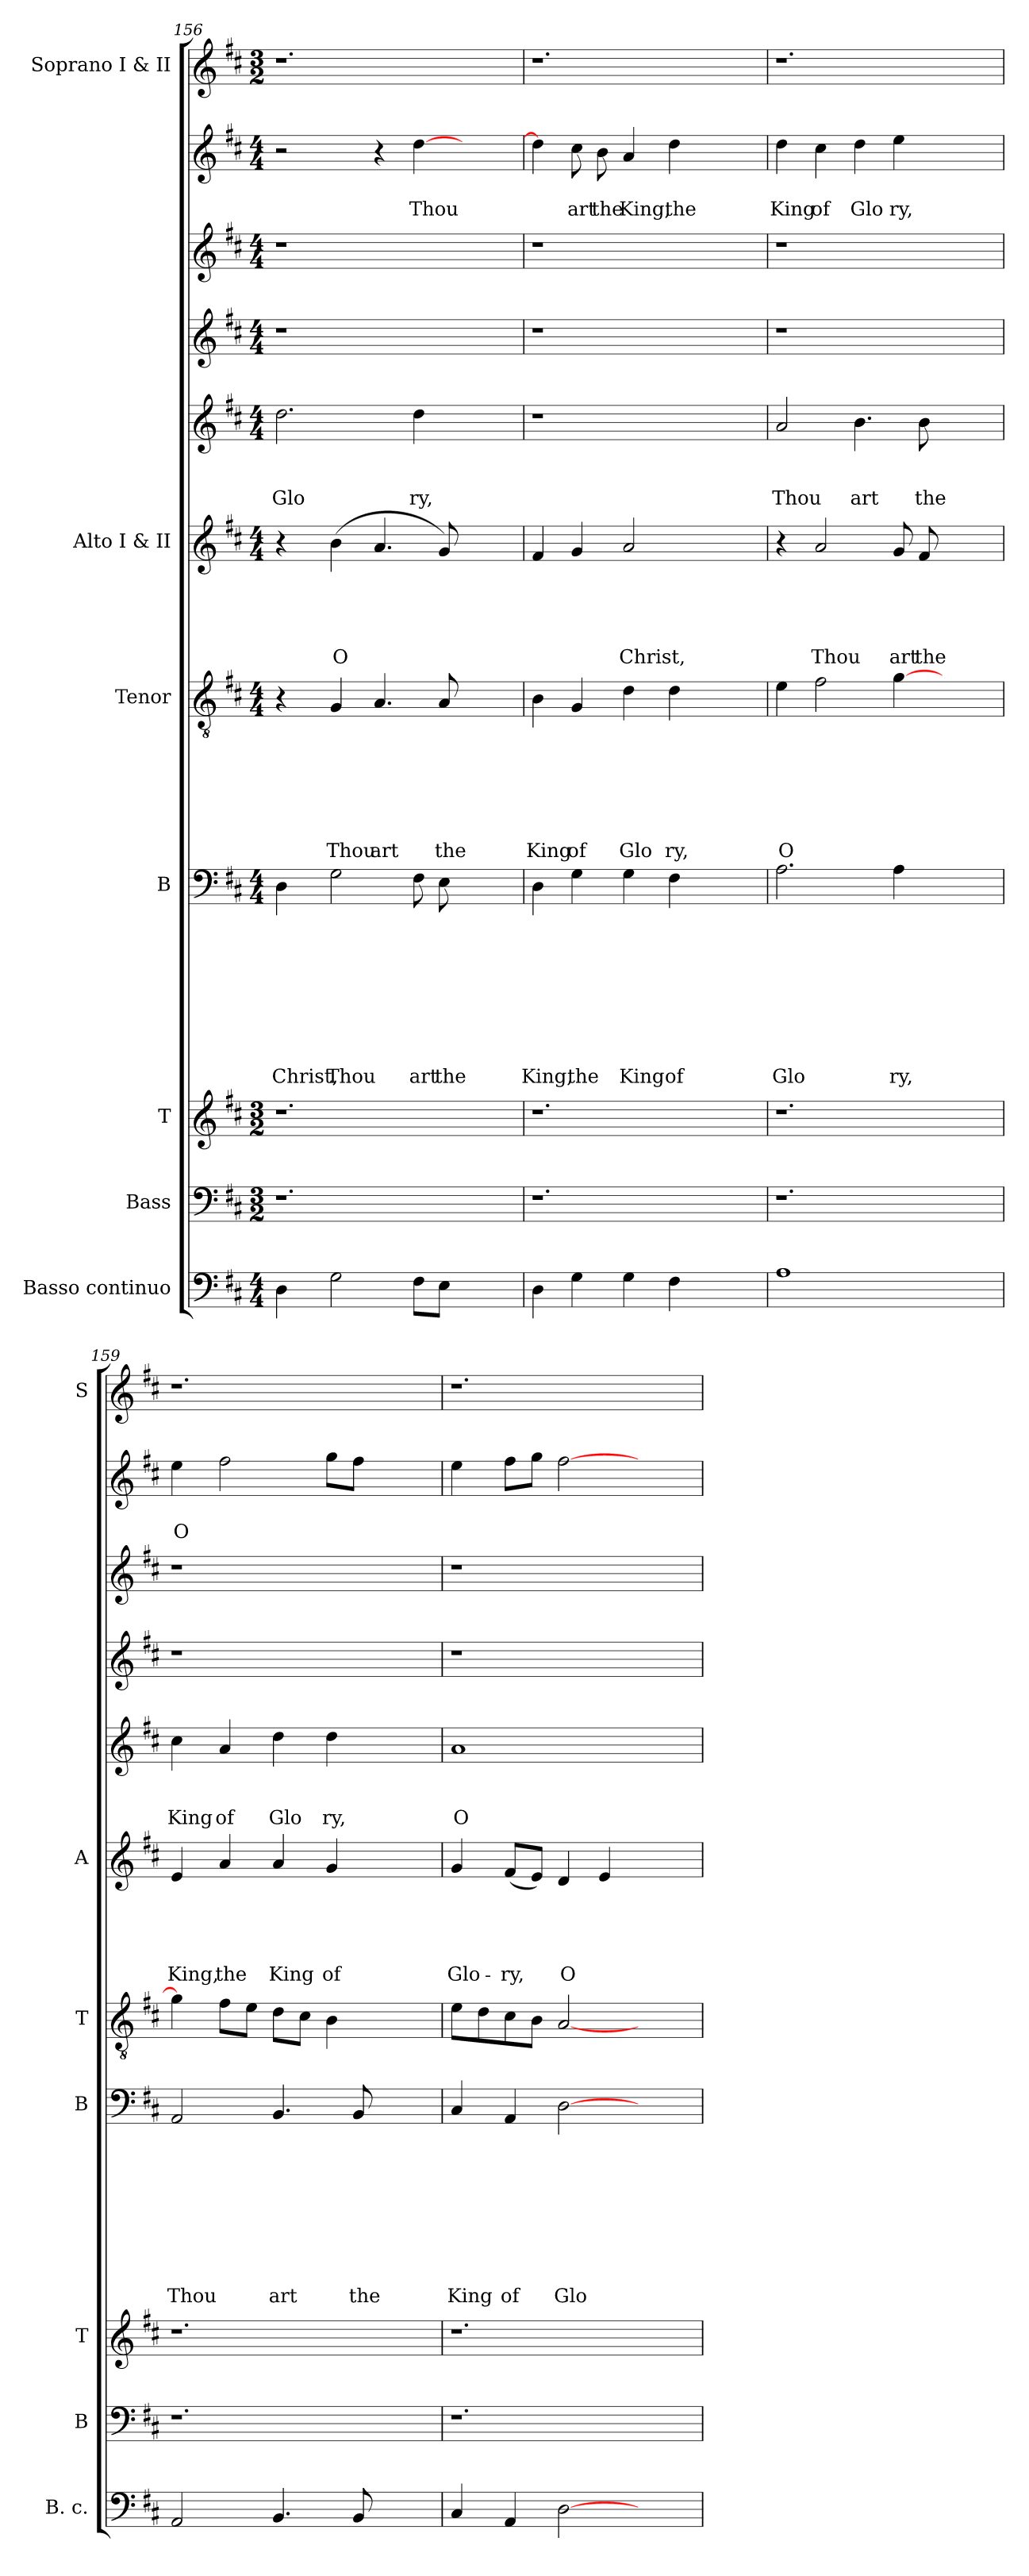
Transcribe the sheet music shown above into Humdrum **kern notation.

**kern	**kern	**kern	**kern	**text	**text	**text	**text	**text	**text	**text	**text	**text	**kern	**text	**text	**text	**text	**text	**text	**text	**kern	**text	**text	**text	**text	**text	**kern	**text	**text	**text	**kern	**kern	**kern	**text	**text	**kern
*part11	*part10	*part9	*part8	*part8	*part8	*part8	*part8	*part8	*part8	*part8	*part8	*part8	*part7	*part7	*part7	*part7	*part7	*part7	*part7	*part7	*part6	*part6	*part6	*part6	*part6	*part6	*part5	*part5	*part5	*part5	*part4	*part3	*part2	*part2	*part2	*part1
*staff11	*staff10	*staff9	*staff8	*staff8	*staff8	*staff8	*staff8	*staff8	*staff8	*staff8	*staff8	*staff8	*staff7	*staff7	*staff7	*staff7	*staff7	*staff7	*staff7	*staff7	*staff6	*staff6	*staff6	*staff6	*staff6	*staff6	*staff5	*staff5	*staff5	*staff5	*staff4	*staff3	*staff2	*staff2	*staff2	*staff1
*I"Basso continuo	*I"Bass	*I"T	*I"B	*	*	*	*	*	*	*	*	*	*I"Tenor	*	*	*	*	*	*	*	*I"Alto I & II	*	*	*	*	*	*	*	*	*	*	*	*	*	*	*I"Soprano I & II
*I'B. c.	*I'B	*I'T	*I'B	*	*	*	*	*	*	*	*	*	*I'T	*	*	*	*	*	*	*	*I'A	*	*	*	*	*	*	*	*	*	*	*	*	*	*	*I'S
*clefF4	*clefF4	*clefG2	*clefF4	*	*	*	*	*	*	*	*	*	*clefGv2	*	*	*	*	*	*	*	*clefG2	*	*	*	*	*	*clefG2	*	*	*	*clefG2	*clefG2	*clefG2	*	*	*clefG2
*ITrd7c12	*	*	*	*	*	*	*	*	*	*	*	*	*	*	*	*	*	*	*	*	*	*	*	*	*	*	*	*	*	*	*	*	*	*	*	*
*k[f#c#]	*k[f#c#]	*k[f#c#]	*k[f#c#]	*	*	*	*	*	*	*	*	*	*k[f#c#]	*	*	*	*	*	*	*	*k[f#c#]	*	*	*	*	*	*k[f#c#]	*	*	*	*k[f#c#]	*k[f#c#]	*k[f#c#]	*	*	*k[f#c#]
*D:	*D:	*D:	*D:	*	*	*	*	*	*	*	*	*	*D:	*	*	*	*	*	*	*	*D:	*	*	*	*	*	*D:	*	*	*	*D:	*D:	*D:	*	*	*D:
*M4/4	*M3/2	*M3/2	*M4/4	*	*	*	*	*	*	*	*	*	*M4/4	*	*	*	*	*	*	*	*M4/4	*	*	*	*	*	*M4/4	*	*	*	*M4/4	*M4/4	*M4/4	*	*	*M3/2
=156	=156	=156	=156	=156	=156	=156	=156	=156	=156	=156	=156	=156	=156	=156	=156	=156	=156	=156	=156	=156	=156	=156	=156	=156	=156	=156	=156	=156	=156	=156	=156	=156	=156	=156	=156	=156
!	!	!	!	!	!	!	!	!	!	!	!	!LO:LY:b	!	!	!	!	!	!	!	!	!	!	!	!	!	!	!	!	!	!LO:LY:b	!	!	!	!	!	!
4DD\	1.r	1.r	4D\	.	.	.	.	.	.	.	.	Christ,	4r	.	.	.	.	.	.	.	4r	.	.	.	.	.	2.dd\	.	.	Glo	1r	1r	2r	.	.	1.r
!	!	!	!	!	!	!	!	!	!	!	!	!LO:LY:b	!	!	!	!	!	!	!	!LO:LY:b	!	!	!	!	!	!LO:LY:b	!	!	!	!	!	!	!	!	!	!
2GG\	.	.	2G\	.	.	.	.	.	.	.	.	Thou	4G/	.	.	.	.	.	.	Thou	(>4b\	.	.	.	.	O	.	.	.	.	.	.	.	.	.	.
!	!	!	!	!	!	!	!	!	!	!	!	!	!	!	!	!	!	!	!	!LO:LY:b	!	!	!	!	!	!	!	!	!	!	!	!	!	!	!	!
.	.	.	.	.	.	.	.	.	.	.	.	.	4.A/	.	.	.	.	.	.	art	4.a/	.	.	.	.	.	.	.	.	.	.	.	4r	.	.	.
!	!	!	!	!	!	!	!	!	!	!	!	!LO:LY:b	!	!	!	!	!	!	!	!	!	!	!	!	!	!	!	!	!	!LO:LY:b	!	!	!	!	!LO:LY:b	!
8FF#\L	.	.	8F#\	.	.	.	.	.	.	.	.	art	.	.	.	.	.	.	.	.	.	.	.	.	.	.	4dd\	.	.	ry,	.	.	[>4dd\	.	Thou	.
!	!	!	!	!	!	!	!	!	!	!	!	!LO:LY:b	!	!	!	!	!	!	!	!LO:LY:b	!	!	!	!	!	!	!	!	!	!	!	!	!	!	!	!
8EE\J	.	.	8E\	.	.	.	.	.	.	.	.	the	8A/	.	.	.	.	.	.	the	8g/)	.	.	.	.	.	.	.	.	.	.	.	.	.	.	.
2ryy	.	.	2ryy	.	.	.	.	.	.	.	.	.	2ryy	.	.	.	.	.	.	.	2ryy	.	.	.	.	.	2ryy	.	.	.	2ryy	2ryy	2ryy	.	.	.
!!LO:PB:g=z
=157	=157	=157	=157	=157	=157	=157	=157	=157	=157	=157	=157	=157	=157	=157	=157	=157	=157	=157	=157	=157	=157	=157	=157	=157	=157	=157	=157	=157	=157	=157	=157	=157	=157	=157	=157	=157
!	!	!	!	!	!	!	!	!	!	!	!	!LO:LY:b	!	!	!	!	!	!	!	!LO:LY:b	!	!	!	!	!	!	!	!	!	!	!	!	!	!	!	!
4DD\	1.r	1.r	4D\	.	.	.	.	.	.	.	.	King,	4B\	.	.	.	.	.	.	King	4f#/	.	.	.	.	.	1r	.	.	.	1r	1r	4dd\]	.	.	1.r
!	!	!	!	!	!	!	!	!	!	!	!	!LO:LY:b	!	!	!	!	!	!	!	!LO:LY:b	!	!	!	!	!	!	!	!	!	!	!	!	!	!	!LO:LY:b	!
4GG\	.	.	4G\	.	.	.	.	.	.	.	.	the	4G/	.	.	.	.	.	.	of	4g/	.	.	.	.	.	.	.	.	.	.	.	8cc#\	.	art	.
!	!	!	!	!	!	!	!	!	!	!	!	!	!	!	!	!	!	!	!	!	!	!	!	!	!	!	!	!	!	!	!	!	!	!	!LO:LY:b	!
.	.	.	.	.	.	.	.	.	.	.	.	.	.	.	.	.	.	.	.	.	.	.	.	.	.	.	.	.	.	.	.	.	8b\	.	the	.
!	!	!	!	!	!	!	!	!	!	!	!	!LO:LY:b	!	!	!	!	!	!	!	!LO:LY:b	!	!	!	!	!	!LO:LY:b	!	!	!	!	!	!	!	!	!LO:LY:b	!
4GG\	.	.	4G\	.	.	.	.	.	.	.	.	King	4d\	.	.	.	.	.	.	Glo	2a/	.	.	.	.	Christ,	.	.	.	.	.	.	4a/	.	King,	.
!	!	!	!	!	!	!	!	!	!	!	!	!LO:LY:b	!	!	!	!	!	!	!	!LO:LY:b	!	!	!	!	!	!	!	!	!	!	!	!	!	!	!LO:LY:b	!
4FF#\	.	.	4F#\	.	.	.	.	.	.	.	.	of	4d\	.	.	.	.	.	.	ry,	.	.	.	.	.	.	.	.	.	.	.	.	4dd\	.	the	.
2ryy	.	.	2ryy	.	.	.	.	.	.	.	.	.	2ryy	.	.	.	.	.	.	.	2ryy	.	.	.	.	.	2ryy	.	.	.	2ryy	2ryy	2ryy	.	.	.
=158	=158	=158	=158	=158	=158	=158	=158	=158	=158	=158	=158	=158	=158	=158	=158	=158	=158	=158	=158	=158	=158	=158	=158	=158	=158	=158	=158	=158	=158	=158	=158	=158	=158	=158	=158	=158
!	!	!	!	!	!	!	!	!	!	!	!	!LO:LY:b	!	!	!	!	!	!	!	!LO:LY:b	!	!	!	!	!	!	!	!	!	!LO:LY:b	!	!	!	!	!LO:LY:b	!
1AA	1.r	1.r	2.A\	.	.	.	.	.	.	.	.	Glo	4e\	.	.	.	.	.	.	O	4r	.	.	.	.	.	2a/	.	.	Thou	1r	1r	4dd\	.	King	1.r
!	!	!	!	!	!	!	!	!	!	!	!	!	!	!	!	!	!	!	!	!	!	!	!	!	!	!LO:LY:b	!	!	!	!	!	!	!	!	!LO:LY:b	!
.	.	.	.	.	.	.	.	.	.	.	.	.	2f#\	.	.	.	.	.	.	.	2a/	.	.	.	.	Thou	.	.	.	.	.	.	4cc#\	.	of	.
!	!	!	!	!	!	!	!	!	!	!	!	!	!	!	!	!	!	!	!	!	!	!	!	!	!	!	!	!	!	!LO:LY:b	!	!	!	!	!LO:LY:b	!
.	.	.	.	.	.	.	.	.	.	.	.	.	.	.	.	.	.	.	.	.	.	.	.	.	.	.	4.b\	.	.	art	.	.	4dd\	.	Glo	.
!	!	!	!	!	!	!	!	!	!	!	!	!LO:LY:b	!	!	!	!	!	!	!	!	!	!	!	!	!	!LO:LY:b	!	!	!	!	!	!	!	!	!LO:LY:b	!
.	.	.	4A\	.	.	.	.	.	.	.	.	ry,	[>4g\	.	.	.	.	.	.	.	8g/	.	.	.	.	art	.	.	.	.	.	.	4ee\	.	ry,	.
!	!	!	!	!	!	!	!	!	!	!	!	!	!	!	!	!	!	!	!	!	!	!	!	!	!	!LO:LY:b	!	!	!	!LO:LY:b	!	!	!	!	!	!
.	.	.	.	.	.	.	.	.	.	.	.	.	.	.	.	.	.	.	.	.	8f#/	.	.	.	.	the	8b\	.	.	the	.	.	.	.	.	.
2ryy	.	.	2ryy	.	.	.	.	.	.	.	.	.	2ryy	.	.	.	.	.	.	.	2ryy	.	.	.	.	.	2ryy	.	.	.	2ryy	2ryy	2ryy	.	.	.
=159	=159	=159	=159	=159	=159	=159	=159	=159	=159	=159	=159	=159	=159	=159	=159	=159	=159	=159	=159	=159	=159	=159	=159	=159	=159	=159	=159	=159	=159	=159	=159	=159	=159	=159	=159	=159
!	!	!	!	!	!	!	!	!	!	!	!	!LO:LY:b	!	!	!	!	!	!	!	!	!	!	!	!	!	!LO:LY:b	!	!	!	!LO:LY:b	!	!	!	!	!LO:LY:b	!
2AAA/	1.r	1.r	2AA/	.	.	.	.	.	.	.	.	Thou	4g\]	.	.	.	.	.	.	.	4e/	.	.	.	.	King,	4cc#\	.	.	King	1r	1r	4ee\	.	O	1.r
!	!	!	!	!	!	!	!	!	!	!	!	!	!	!	!	!	!	!	!	!	!	!	!	!	!	!LO:LY:b	!	!	!	!LO:LY:b	!	!	!	!	!	!
.	.	.	.	.	.	.	.	.	.	.	.	.	8f#\L	.	.	.	.	.	.	.	4a/	.	.	.	.	the	4a/	.	.	of	.	.	2ff#\	.	.	.
.	.	.	.	.	.	.	.	.	.	.	.	.	8e\J	.	.	.	.	.	.	.	.	.	.	.	.	.	.	.	.	.	.	.	.	.	.	.
!	!	!	!	!	!	!	!	!	!	!	!	!LO:LY:b	!	!	!	!	!	!	!	!	!	!	!	!	!	!LO:LY:b	!	!	!	!LO:LY:b	!	!	!	!	!	!
4.BBB/	.	.	4.BB/	.	.	.	.	.	.	.	.	art	8d\L	.	.	.	.	.	.	.	4a/	.	.	.	.	King	4dd\	.	.	Glo	.	.	.	.	.	.
.	.	.	.	.	.	.	.	.	.	.	.	.	8c#\J	.	.	.	.	.	.	.	.	.	.	.	.	.	.	.	.	.	.	.	.	.	.	.
!	!	!	!	!	!	!	!	!	!	!	!	!	!	!	!	!	!	!	!	!	!	!	!	!	!	!LO:LY:b	!	!	!	!LO:LY:b	!	!	!	!	!	!
.	.	.	.	.	.	.	.	.	.	.	.	.	4B\	.	.	.	.	.	.	.	4g/	.	.	.	.	of	4dd\	.	.	ry,	.	.	8gg\L	.	.	.
!	!	!	!	!	!	!	!	!	!	!	!	!LO:LY:b	!	!	!	!	!	!	!	!	!	!	!	!	!	!	!	!	!	!	!	!	!	!	!	!
8BBB/	.	.	8BB/	.	.	.	.	.	.	.	.	the	.	.	.	.	.	.	.	.	.	.	.	.	.	.	.	.	.	.	.	.	8ff#\J	.	.	.
2ryy	.	.	2ryy	.	.	.	.	.	.	.	.	.	2ryy	.	.	.	.	.	.	.	2ryy	.	.	.	.	.	2ryy	.	.	.	2ryy	2ryy	2ryy	.	.	.
=160	=160	=160	=160	=160	=160	=160	=160	=160	=160	=160	=160	=160	=160	=160	=160	=160	=160	=160	=160	=160	=160	=160	=160	=160	=160	=160	=160	=160	=160	=160	=160	=160	=160	=160	=160	=160
!	!	!	!	!	!	!	!	!	!	!	!	!LO:LY:b	!	!	!	!	!	!	!	!	!	!	!	!	!	!LO:LY:b	!	!	!	!LO:LY:b	!	!	!	!	!	!
4CC#/	1.r	1.r	4C#/	.	.	.	.	.	.	.	.	King	8e\L	.	.	.	.	.	.	.	4g/	.	.	.	.	Glo-	1a	.	.	O	1r	1r	4ee\	.	.	1.r
.	.	.	.	.	.	.	.	.	.	.	.	.	8d\	.	.	.	.	.	.	.	.	.	.	.	.	.	.	.	.	.	.	.	.	.	.	.
!	!	!	!	!	!	!	!	!	!	!	!	!LO:LY:b	!	!	!	!	!	!	!	!	!	!	!	!	!	!LO:LY:b	!	!	!	!	!	!	!	!	!	!
4AAA/	.	.	4AA/	.	.	.	.	.	.	.	.	of	8c#\	.	.	.	.	.	.	.	(<8f#/L	.	.	.	.	-ry,	.	.	.	.	.	.	8ff#\L	.	.	.
.	.	.	.	.	.	.	.	.	.	.	.	.	8B\J	.	.	.	.	.	.	.	8e/J)	.	.	.	.	.	.	.	.	.	.	.	8gg\J	.	.	.
!	!	!	!	!	!	!	!	!	!	!	!	!LO:LY:b	!	!	!	!	!	!	!	!	!	!	!	!	!	!LO:LY:b	!	!	!	!	!	!	!	!	!	!
[>2DD\	.	.	[>2D\	.	.	.	.	.	.	.	.	Glo	[<2A/	.	.	.	.	.	.	.	4d/	.	.	.	.	O	.	.	.	.	.	.	[>2ff#\	.	.	.
.	.	.	.	.	.	.	.	.	.	.	.	.	.	.	.	.	.	.	.	.	4e/	.	.	.	.	.	.	.	.	.	.	.	.	.	.	.
2ryy	.	.	2ryy	.	.	.	.	.	.	.	.	.	2ryy	.	.	.	.	.	.	.	2ryy	.	.	.	.	.	2ryy	.	.	.	2ryy	2ryy	2ryy	.	.	.
=	=	=	=	=	=	=	=	=	=	=	=	=	=	=	=	=	=	=	=	=	=	=	=	=	=	=	=	=	=	=	=	=	=	=	=	=
*-	*-	*-	*-	*-	*-	*-	*-	*-	*-	*-	*-	*-	*-	*-	*-	*-	*-	*-	*-	*-	*-	*-	*-	*-	*-	*-	*-	*-	*-	*-	*-	*-	*-	*-	*-	*-
